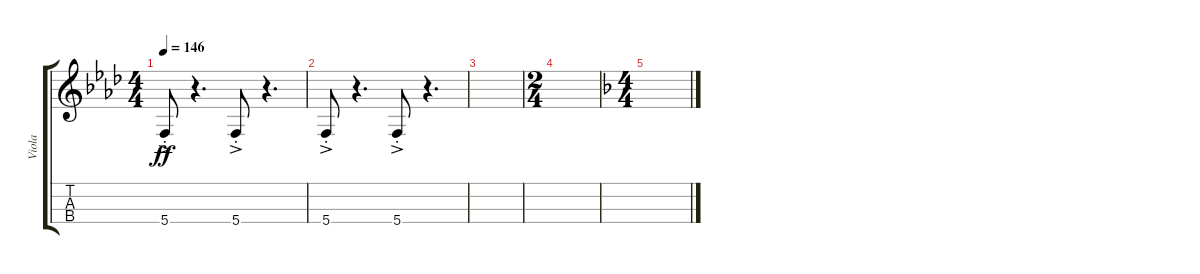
\track ("Viola" "Viola") {instrument viola}
\staff {score tabs}
\tuning (A4 D4 G3 C3) {hide}
\ts (4 4)
\tempo 146
\clef g2
\ks fminor
5.4{ac st}.8{dy ff} r.4{d} 5.4{ac st}.8 r.4{d} |
5.4{ac st}.8 r.4{d} 5.4{ac st}.8 r.4{d} |
|
\ts (2 4)
|
\ts (4 4)
\ks dminor
